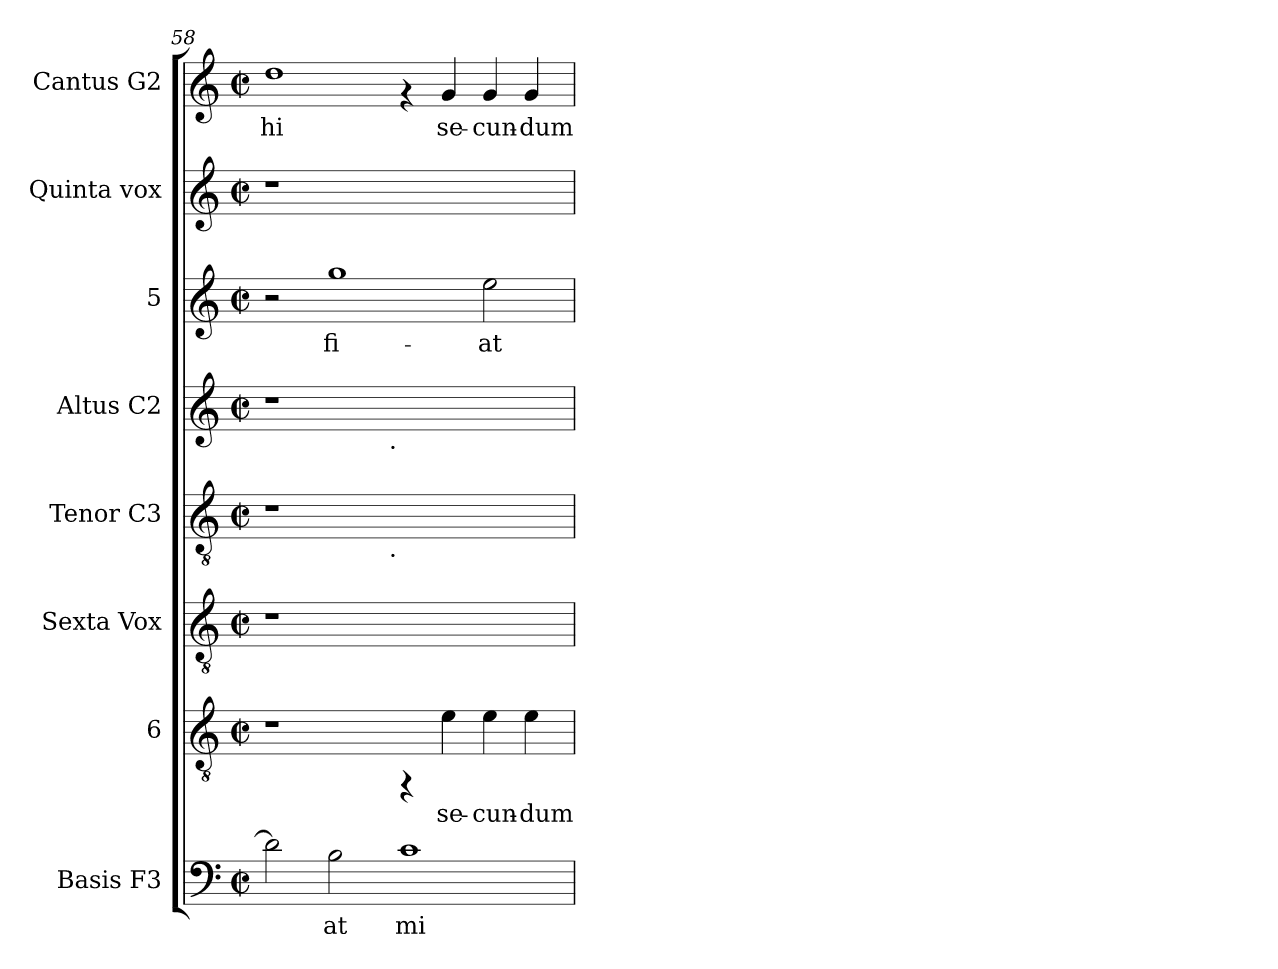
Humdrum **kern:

**kern	**text	**kern	**text	**kern	**kern	**kern	**kern	**text	**kern	**kern	**text
*part8	*part8	*part7	*part7	*part6	*part5	*part4	*part3	*part3	*part2	*part1	*part1
*staff8	*staff8	*staff7	*staff7	*staff6	*staff5	*staff4	*staff3	*staff3	*staff2	*staff1	*staff1
*I"Basis  F3	*	*I"6	*	*I"Sexta  Vox	*I"Tenor  C3	*I"Altus  C2	*I"5	*	*I"Quinta  vox	*I"Cantus  G2	*
*I'B	*	*	*	*	*I'T	*I'A	*	*	*	*I'C	*
*clefF4	*	*clefGv2	*	*clefGv2	*clefGv2	*clefG2	*clefG2	*	*clefG2	*clefG2	*
*k[]	*	*k[]	*	*k[]	*k[]	*k[]	*k[]	*	*k[]	*k[]	*
*C:	*	*C:	*	*C:	*C:	*C:	*C:	*	*C:	*C:	*
*M2/2	*	*M2/2	*	*M2/2	*M2/2	*M2/2	*M2/2	*	*M2/2	*M2/2	*
*met(c|)	*	*met(c|)	*	*met(c|)	*met(c|)	*met(c|)	*met(c|)	*	*met(c|)	*met(c|)	*
=58	=58	=58	=58	=58	=58	=58	=58	=58	=58	=58	=58
!	!LO:LY:b:cj	!	!	!	!	!	!	!	!	!	!LO:LY:b:cj
*	*	*	*	*	*^	*^	*	*	*	*	*
2d\]	--	1r	.	1r	1r	2ryy	1r	2ryy	2r	.	1r	1dd	-hi
!	!LO:LY:b:cj	!	!	!	!	!	!	!	!	!LO:LY:b:cj	!	!	!
2B\	-at	.	.	.	.	4...ryy	.	4...ryy	1gg	fi-	.	.	.
!	!	!	!	!	!	!	!	!LO:TX:b:t=.	!	!	!	!	!
!	!	!	!	!	!	!LO:TX:b:t=.	!	!	!	!	!	!	!
.	.	.	.	.	.	1ryy	.	1ryy	.	.	.	.	.
!	!LO:LY:b:cj	!	!	!	!	!	!	!	!	!	!	!	!
1c	mi-	4rFF	.	1ryy	1ryy	.	1ryy	.	.	.	1ryy	4rf	.
!	!	!	!LO:LY:b:cj	!	!	!	!	!	!	!	!	!	!LO:LY:b:cj
.	.	4e\	se-	.	.	.	.	.	.	.	.	4g/	se-
!	!	!	!LO:LY:b:cj	!	!	!	!	!	!	!LO:LY:b:cj	!	!	!LO:LY:b:cj
.	.	4e\	-cun-	.	.	.	.	.	2ee\	-at	.	4g/	-cun-
!	!	!	!LO:LY:b:cj	!	!	!	!	!	!	!	!	!	!LO:LY:b:cj
.	.	4e\	-dum	.	.	.	.	.	.	.	.	4g/	-dum
.	.	.	.	.	.	32ryy	.	32ryy	.	.	.	.	.
*	*	*	*	*	*v	*v	*	*	*	*	*	*	*
*	*	*	*	*	*	*v	*v	*	*	*	*	*
=	=	=	=	=	=	=	=	=	=	=	=
*-	*-	*-	*-	*-	*-	*-	*-	*-	*-	*-	*-
